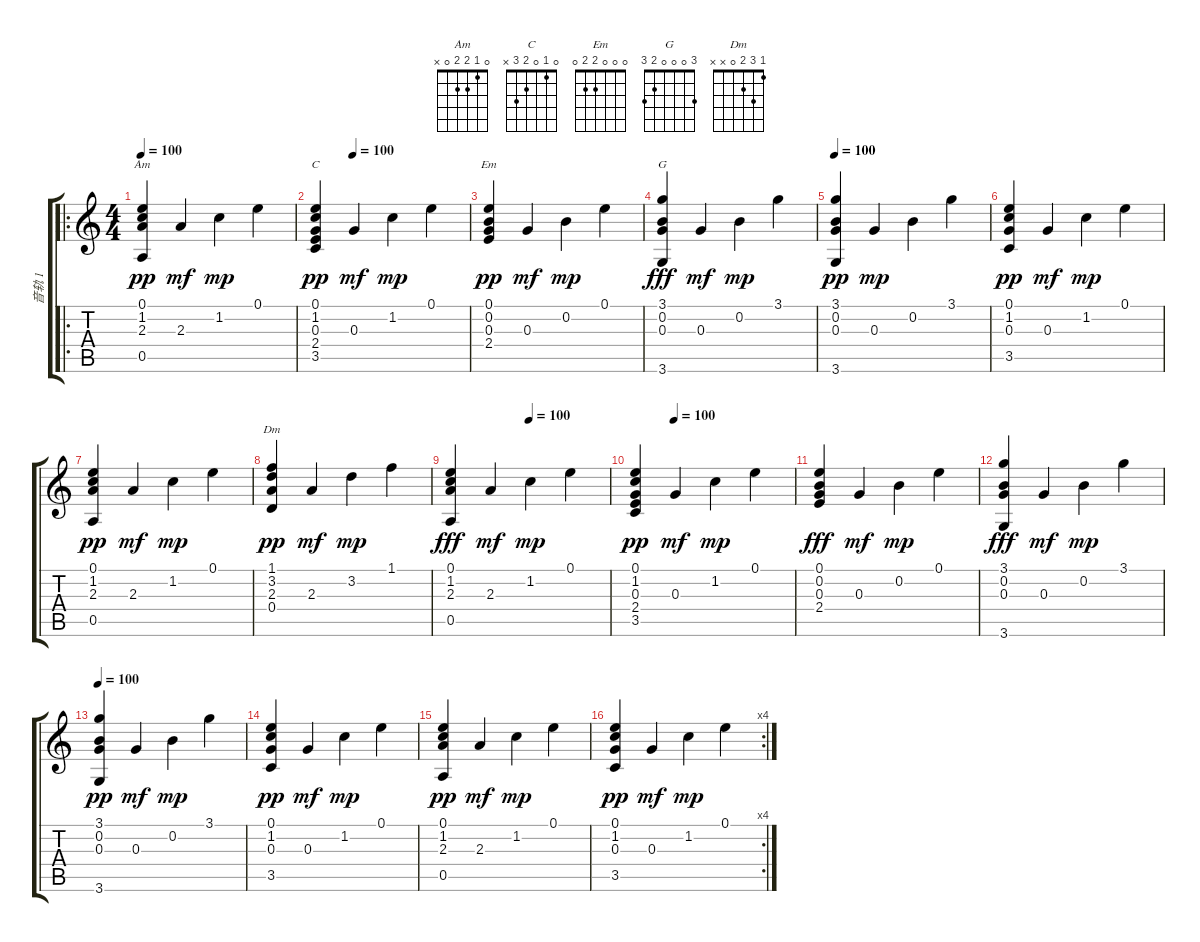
\track ("音轨 1" "音轨 1") {instrument acousticguitarnylon}
\staff {score tabs}
\tuning (E4 B3 G3 D3 A2 E2) {hide}
\chord ("Am" 0 1 2 2 0 x)
\chord ("C" 0 1 0 2 3 x)
\chord ("Em" 0 0 0 2 2 0)
\chord ("G" 3 0 0 0 2 3)
\chord ("Dm" 1 3 2 0 x x)
\ro
\ts (4 4)
\tempo 100
\clef g2
\ks c
(0.1 1.2 2.3 0.5).4{ch "Am" dy pp instrument acousticguitarnylon} 2.3.4{dy mf} 1.2.4{dy mp} 0.1.4 |
\tempo (100 0.25)
(0.1 1.2 0.3 2.4 3.5).4{ch "C" dy pp} 0.3.4{dy mf} 1.2.4{dy mp} 0.1.4 |
(0.1 0.2 0.3 2.4).4{ch "Em" dy pp} 0.3.4{dy mf} 0.2.4{dy mp} 0.1.4 |
(3.1 0.2 0.3 3.6).4{ch "G" dy fff} 0.3.4{dy mf} 0.2.4{dy mp} 3.1.4 |
\tempo 100
(3.1 0.2 0.3 3.6).4{dy pp instrument acousticguitarsteel} 0.3.4{dy mp} 0.2.4 3.1.4 |
(0.1 1.2 0.3 3.5).4{dy pp} 0.3.4{dy mf} 1.2.4{dy mp} 0.1.4 |
(0.1 1.2 2.3 0.5).4{dy pp} 2.3.4{dy mf} 1.2.4{dy mp} 0.1.4 |
(1.1 3.2 2.3 0.4).4{ch "Dm" dy pp} 2.3.4{dy mf} 3.2.4{dy mp} 1.1.4 |
\tempo (100 0.5)
(0.1 1.2 2.3 0.5).4{dy fff} 2.3.4{dy mf} 1.2.4{dy mp} 0.1.4 |
\tempo (100 0.25)
(0.1 1.2 0.3 2.4 3.5).4{dy pp} 0.3.4{dy mf} 1.2.4{dy mp} 0.1.4 |
(0.1 0.2 0.3 2.4).4{dy fff} 0.3.4{dy mf} 0.2.4{dy mp} 0.1.4 |
(3.1 0.2 0.3 3.6).4{dy fff} 0.3.4{dy mf} 0.2.4{dy mp} 3.1.4 |
\tempo 100
(3.1 0.2 0.3 3.6).4{dy pp instrument acousticguitarsteel} 0.3.4{dy mf} 0.2.4{dy mp} 3.1.4 |
(0.1 1.2 0.3 3.5).4{dy pp} 0.3.4{dy mf} 1.2.4{dy mp} 0.1.4 |
(0.1 1.2 2.3 0.5).4{dy pp} 2.3.4{dy mf} 1.2.4{dy mp} 0.1.4 |
\rc 4
(0.1 1.2 0.3 3.5).4{dy pp} 0.3.4{dy mf} 1.2.4{dy mp} 0.1.4
